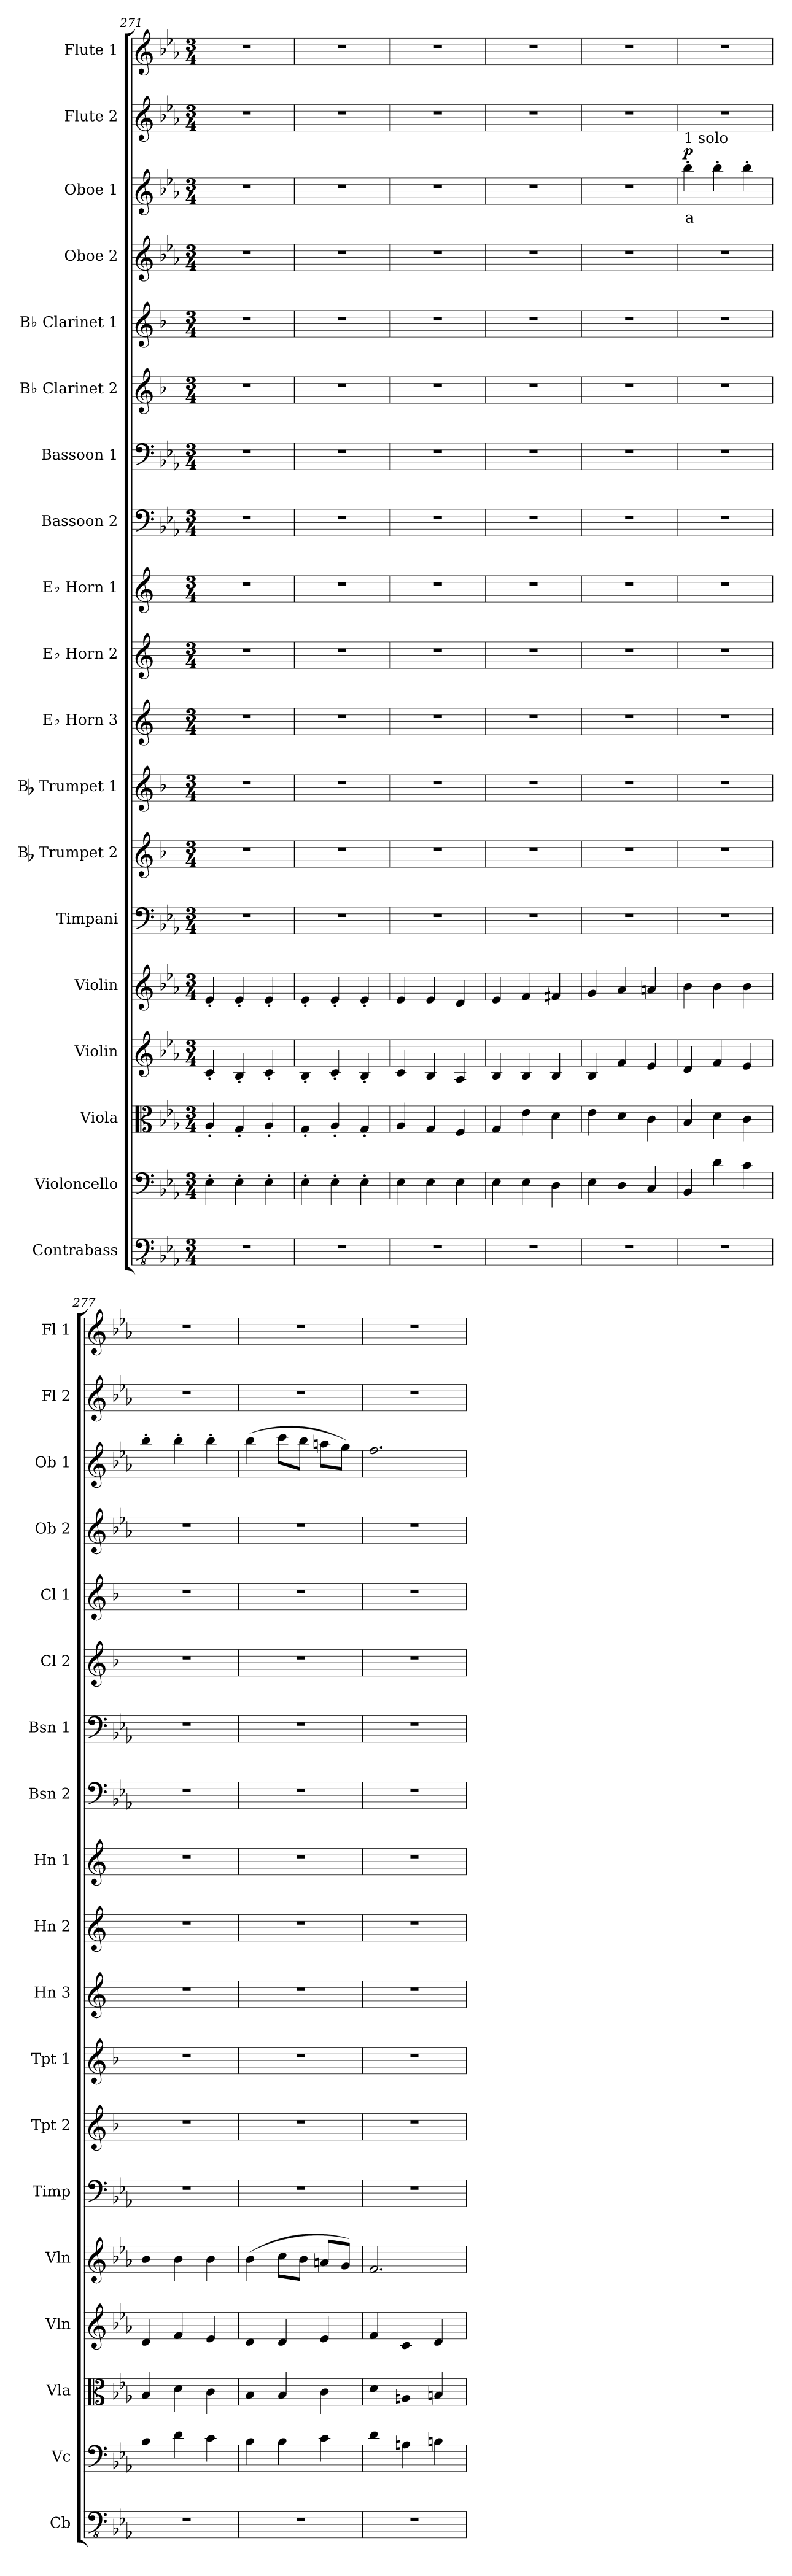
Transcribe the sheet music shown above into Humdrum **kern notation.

**kern	**kern	**dynam	**kern	**dynam	**kern	**dynam	**kern	**dynam	**kern	**kern	**kern	**kern	**kern	**kern	**kern	**kern	**kern	**kern	**kern	**kern	**text	**dynam	**kern	**kern
*part19	*part18	*part18	*part17	*part17	*part16	*part16	*part15	*part15	*part14	*part13	*part12	*part11	*part10	*part9	*part8	*part7	*part6	*part5	*part4	*part3	*part3	*part3	*part2	*part1
*staff19	*staff18	*staff18	*staff17	*staff17	*staff16	*staff16	*staff15	*staff15	*staff14	*staff13	*staff12	*staff11	*staff10	*staff9	*staff8	*staff7	*staff6	*staff5	*staff4	*staff3	*staff3	*staff3	*staff2	*staff1
*I"Contrabass	*I"Violoncello	*	*I"Viola	*	*I"Violin	*	*I"Violin	*	*I"Timpani	*I"Bb Trumpet 2	*I"Bb Trumpet 1	*I"E♭ Horn 3	*I"E♭ Horn 2	*I"E♭ Horn 1	*I"Bassoon 2	*I"Bassoon 1	*I"B♭ Clarinet 2	*I"B♭ Clarinet 1	*I"Oboe 2	*I"Oboe 1	*	*	*I"Flute 2	*I"Flute 1
*I'Cb	*I'Vc	*	*I'Vla	*	*I'Vln	*	*I'Vln	*	*I'Timp	*I'Tpt 2	*I'Tpt 1	*I'Hn 3	*I'Hn 2	*I'Hn 1	*I'Bsn 2	*I'Bsn 1	*I'Cl 2	*I'Cl 1	*I'Ob 2	*I'Ob 1	*	*	*I'Fl 2	*I'Fl 1
*clefFv4	*clefF4	*	*clefC3	*	*clefG2	*	*clefG2	*	*clefF4	*clefG2	*clefG2	*clefG2	*clefG2	*clefG2	*clefF4	*clefF4	*clefG2	*clefG2	*clefG2	*clefG2	*	*	*clefG2	*clefG2
*	*	*	*	*	*	*	*	*	*	*ITrd1c2	*ITrd1c2	*ITrd5c9	*ITrd5c9	*ITrd5c9	*	*	*ITrd1c2	*ITrd1c2	*	*	*	*	*	*
*k[b-e-a-]	*k[b-e-a-]	*	*k[b-e-a-]	*	*k[b-e-a-]	*	*k[b-e-a-]	*	*k[b-e-a-]	*k[b-e-a-]	*k[b-e-a-]	*k[b-e-a-]	*k[b-e-a-]	*k[b-e-a-]	*k[b-e-a-]	*k[b-e-a-]	*k[b-e-a-]	*k[b-e-a-]	*k[b-e-a-]	*k[b-e-a-]	*	*	*k[b-e-a-]	*k[b-e-a-]
*M3/4	*M3/4	*	*M3/4	*	*M3/4	*	*M3/4	*	*M3/4	*M3/4	*M3/4	*M3/4	*M3/4	*M3/4	*M3/4	*M3/4	*M3/4	*M3/4	*M3/4	*M3/4	*	*	*M3/4	*M3/4
=271	=271	=271	=271	=271	=271	=271	=271	=271	=271	=271	=271	=271	=271	=271	=271	=271	=271	=271	=271	=271	=271	=271	=271	=271
2.r	4E-'\	.	4A-'/	.	4c'/	.	4e-'/	.	2.r	2.r	2.r	2.r	2.r	2.r	2.r	2.r	2.r	2.r	2.r	2.r	.	.	2.r	2.r
.	4E-'\	.	4G'/	.	4B-'/	.	4e-'/	.	.	.	.	.	.	.	.	.	.	.	.	.	.	.	.	.
.	4E-'\	.	4A-'/	.	4c'/	.	4e-'/	.	.	.	.	.	.	.	.	.	.	.	.	.	.	.	.	.
=272	=272	=272	=272	=272	=272	=272	=272	=272	=272	=272	=272	=272	=272	=272	=272	=272	=272	=272	=272	=272	=272	=272	=272	=272
2.r	4E-'\	.	4G'/	.	4B-'/	.	4e-'/	.	2.r	2.r	2.r	2.r	2.r	2.r	2.r	2.r	2.r	2.r	2.r	2.r	.	.	2.r	2.r
.	4E-'\	.	4A-'/	.	4c'/	.	4e-'/	.	.	.	.	.	.	.	.	.	.	.	.	.	.	.	.	.
.	4E-'\	.	4G'/	.	4B-'/	.	4e-'/	.	.	.	.	.	.	.	.	.	.	.	.	.	.	.	.	.
=273	=273	=273	=273	=273	=273	=273	=273	=273	=273	=273	=273	=273	=273	=273	=273	=273	=273	=273	=273	=273	=273	=273	=273	=273
2.r	4E-\	.	4A-/	.	4c/	.	4e-/	.	2.r	2.r	2.r	2.r	2.r	2.r	2.r	2.r	2.r	2.r	2.r	2.r	.	.	2.r	2.r
.	4E-\	.	4G/	.	4B-/	.	4e-/	.	.	.	.	.	.	.	.	.	.	.	.	.	.	.	.	.
.	4E-\	.	4F/	.	4A-/	.	4d/	.	.	.	.	.	.	.	.	.	.	.	.	.	.	.	.	.
=274	=274	=274	=274	=274	=274	=274	=274	=274	=274	=274	=274	=274	=274	=274	=274	=274	=274	=274	=274	=274	=274	=274	=274	=274
2.r	4E-\	.	4G/	.	4B-/	.	4e-/	.	2.r	2.r	2.r	2.r	2.r	2.r	2.r	2.r	2.r	2.r	2.r	2.r	.	.	2.r	2.r
.	4E-\	.	4e-\	.	4B-/	.	4f/	.	.	.	.	.	.	.	.	.	.	.	.	.	.	.	.	.
.	4D\	.	4d\	.	4B-/	.	4f#X/	.	.	.	.	.	.	.	.	.	.	.	.	.	.	.	.	.
=275	=275	=275	=275	=275	=275	=275	=275	=275	=275	=275	=275	=275	=275	=275	=275	=275	=275	=275	=275	=275	=275	=275	=275	=275
2.r	4E-\	.	4e-\	.	4B-/	.	4g/	.	2.r	2.r	2.r	2.r	2.r	2.r	2.r	2.r	2.r	2.r	2.r	2.r	.	.	2.r	2.r
.	4D\	.	4d\	.	4f/	.	4a-/	.	.	.	.	.	.	.	.	.	.	.	.	.	.	.	.	.
.	4C/	.	4c\	.	4e-/	.	4an/	.	.	.	.	.	.	.	.	.	.	.	.	.	.	.	.	.
=276	=276	=276	=276	=276	=276	=276	=276	=276	=276	=276	=276	=276	=276	=276	=276	=276	=276	=276	=276	=276	=276	=276	=276	=276
!	!	!	!	!	!	!	!	!	!	!	!	!	!	!	!	!	!	!	!	!LO:TX:a:t=1 solo	!	!	!	!
!	!	!	!	!	!	!	!	!	!	!	!	!	!	!	!	!	!	!	!	!	!LO:LY:b:color=#FF0000	!LO:DY:b	!	!
2.r	4BB-/	.	4B-/	.	4d/	.	4b-\	.	2.r	2.r	2.r	2.r	2.r	2.r	2.r	2.r	2.r	2.r	2.r	4bb-'\	a	p	2.r	2.r
.	4d\	.	4d\	.	4f/	.	4b-\	.	.	.	.	.	.	.	.	.	.	.	.	4bb-'\	.	.	.	.
.	4c\	.	4c\	.	4e-/	.	4b-\	.	.	.	.	.	.	.	.	.	.	.	.	4bb-'\	.	.	.	.
=277	=277	=277	=277	=277	=277	=277	=277	=277	=277	=277	=277	=277	=277	=277	=277	=277	=277	=277	=277	=277	=277	=277	=277	=277
2.r	4B-\	.	4B-/	.	4d/	.	4b-\	.	2.r	2.r	2.r	2.r	2.r	2.r	2.r	2.r	2.r	2.r	2.r	4bb-'\	.	.	2.r	2.r
!	!	!LO:DY:b	!	!	!	!	!	!	!	!	!	!	!	!	!	!	!	!	!	!	!	!	!	!
!	!	!LO:DY:n=1:b	!	!LO:DY:b	!	!	!	!	!	!	!	!	!	!	!	!	!	!	!	!	!	!	!	!
!	!	!	!	!LO:DY:n=1:b	!	!LO:DY:b	!	!	!	!	!	!	!	!	!	!	!	!	!	!	!	!	!	!
!	!	!	!	!	!	!LO:DY:n=1:b	!	!LO:DY:b	!	!	!	!	!	!	!	!	!	!	!	!	!	!	!	!
!	!	!	!	!	!	!	!	!LO:DY:n=1:b	!	!	!	!	!	!	!	!	!	!	!	!	!	!	!	!
.	4d\	other-dynamics pp	4d\	other-dynamics pp	4f/	other-dynamics pp	4b-\	other-dynamics pp	.	.	.	.	.	.	.	.	.	.	.	4bb-'\	.	.	.	.
.	4c\	.	4c\	.	4e-/	.	4b-\	.	.	.	.	.	.	.	.	.	.	.	.	4bb-'\	.	.	.	.
=278	=278	=278	=278	=278	=278	=278	=278	=278	=278	=278	=278	=278	=278	=278	=278	=278	=278	=278	=278	=278	=278	=278	=278	=278
2.r	4B-\	.	4B-/	.	4d/	.	(4b-\	.	2.r	2.r	2.r	2.r	2.r	2.r	2.r	2.r	2.r	2.r	2.r	(4bb-\	.	.	2.r	2.r
.	4B-\	.	4B-/	.	4d/	.	8cc\L	.	.	.	.	.	.	.	.	.	.	.	.	8ccc\L	.	.	.	.
.	.	.	.	.	.	.	8b-\J	.	.	.	.	.	.	.	.	.	.	.	.	8bb-\J	.	.	.	.
.	4c\	.	4c\	.	4e-/	.	8an/L	.	.	.	.	.	.	.	.	.	.	.	.	8aan\L	.	.	.	.
.	.	.	.	.	.	.	8g/J)	.	.	.	.	.	.	.	.	.	.	.	.	8gg\J)	.	.	.	.
=279	=279	=279	=279	=279	=279	=279	=279	=279	=279	=279	=279	=279	=279	=279	=279	=279	=279	=279	=279	=279	=279	=279	=279	=279
2.r	4d\	.	4d\	.	4f/	.	2.f/	.	2.r	2.r	2.r	2.r	2.r	2.r	2.r	2.r	2.r	2.r	2.r	2.ff\	.	.	2.r	2.r
.	4An\	.	4An/	.	4c/	.	.	.	.	.	.	.	.	.	.	.	.	.	.	.	.	.	.	.
.	4Bn\	.	4Bn/	.	4d/	.	.	.	.	.	.	.	.	.	.	.	.	.	.	.	.	.	.	.
=	=	=	=	=	=	=	=	=	=	=	=	=	=	=	=	=	=	=	=	=	=	=	=	=
*-	*-	*-	*-	*-	*-	*-	*-	*-	*-	*-	*-	*-	*-	*-	*-	*-	*-	*-	*-	*-	*-	*-	*-	*-
